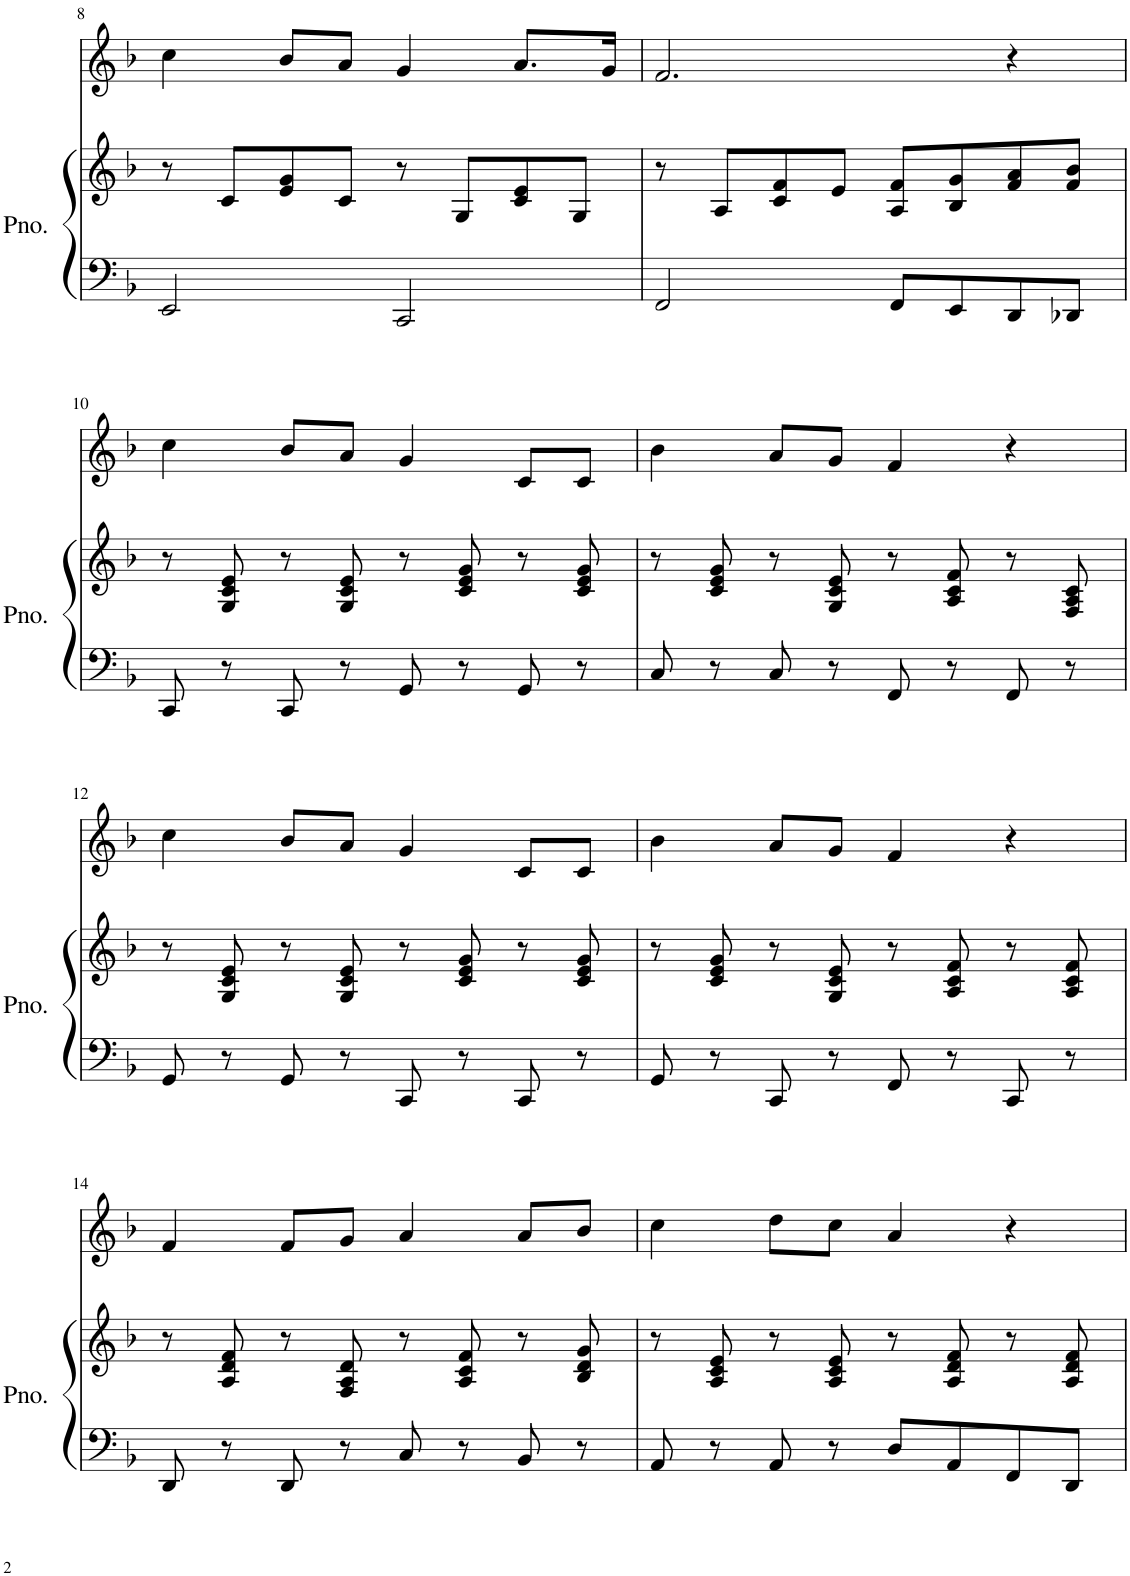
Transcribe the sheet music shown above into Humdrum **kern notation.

**kern	**kern	**kern
*part2	*part2	*part1
*staff3	*staff2	*staff1
*I"Piano	*	*I"Voice
*I'Pno.	*	*
!!LO:PB:g=z
*clefF4	*clefG2	*clefG2
*k[b-]	*k[b-]	*k[b-]
*M4/4	*M4/4	*M4/4
=8	=8	=8
2EE/	8r	4cc\
.	8c/L	.
.	8e/ 8g/	8b-/L
.	8c/J	8a/J
2CC/	8r	4g/
.	8G/L	.
.	8c/ 8e/	8.a/L
.	8G/J	.
.	.	16g/Jk
=9	=9	=9
2FF/	8r	2.f/
.	8A/L	.
.	8c/ 8f/	.
.	8e/J	.
8FF/L	8A/ 8f/L	.
8EE/	8B-/ 8g/	.
8DD/	8f/ 8a/	4r
8DD-X/J	8f/ 8b-/J	.
!!LO:LB:g=z
=10	=10	=10
8CC/	8r	4cc\
8r	8G/ 8c/ 8e/	.
8CC/	8r	8b-/L
8r	8G/ 8c/ 8e/	8a/J
8GG/	8r	4g/
8r	8c/ 8e/ 8g/	.
8GG/	8r	8c/L
8r	8c/ 8e/ 8g/	8c/J
=11	=11	=11
8C/	8r	4b-\
8r	8c/ 8e/ 8g/	.
8C/	8r	8a/L
8r	8G/ 8c/ 8e/	8g/J
8FF/	8r	4f/
8r	8A/ 8c/ 8f/	.
8FF/	8r	4r
8r	8F/ 8A/ 8c/	.
!!LO:LB:g=z
=12	=12	=12
8GG/	8r	4cc\
8r	8G/ 8c/ 8e/	.
8GG/	8r	8b-/L
8r	8G/ 8c/ 8e/	8a/J
8CC/	8r	4g/
8r	8c/ 8e/ 8g/	.
8CC/	8r	8c/L
8r	8c/ 8e/ 8g/	8c/J
=13	=13	=13
8GG/	8r	4b-\
8r	8c/ 8e/ 8g/	.
8CC/	8r	8a/L
8r	8G/ 8c/ 8e/	8g/J
8FF/	8r	4f/
8r	8A/ 8c/ 8f/	.
8CC/	8r	4r
8r	8A/ 8c/ 8f/	.
!!LO:LB:g=z
=14	=14	=14
8DD/	8r	4f/
8r	8A/ 8d/ 8f/	.
8DD/	8r	8f/L
8r	8F/ 8A/ 8d/	8g/J
8C/	8r	4a/
8r	8A/ 8c/ 8f/	.
8BB-/	8r	8a/L
8r	8B-/ 8d/ 8g/	8b-/J
=15	=15	=15
8AA/	8r	4cc\
8r	8A/ 8c/ 8e/	.
8AA/	8r	8dd\L
8r	8A/ 8c/ 8e/	8cc\J
8D/L	8r	4a/
8AA/	8A/ 8d/ 8f/	.
8FF/	8r	4r
8DD/J	8A/ 8d/ 8f/	.
=	=	=
*-	*-	*-
